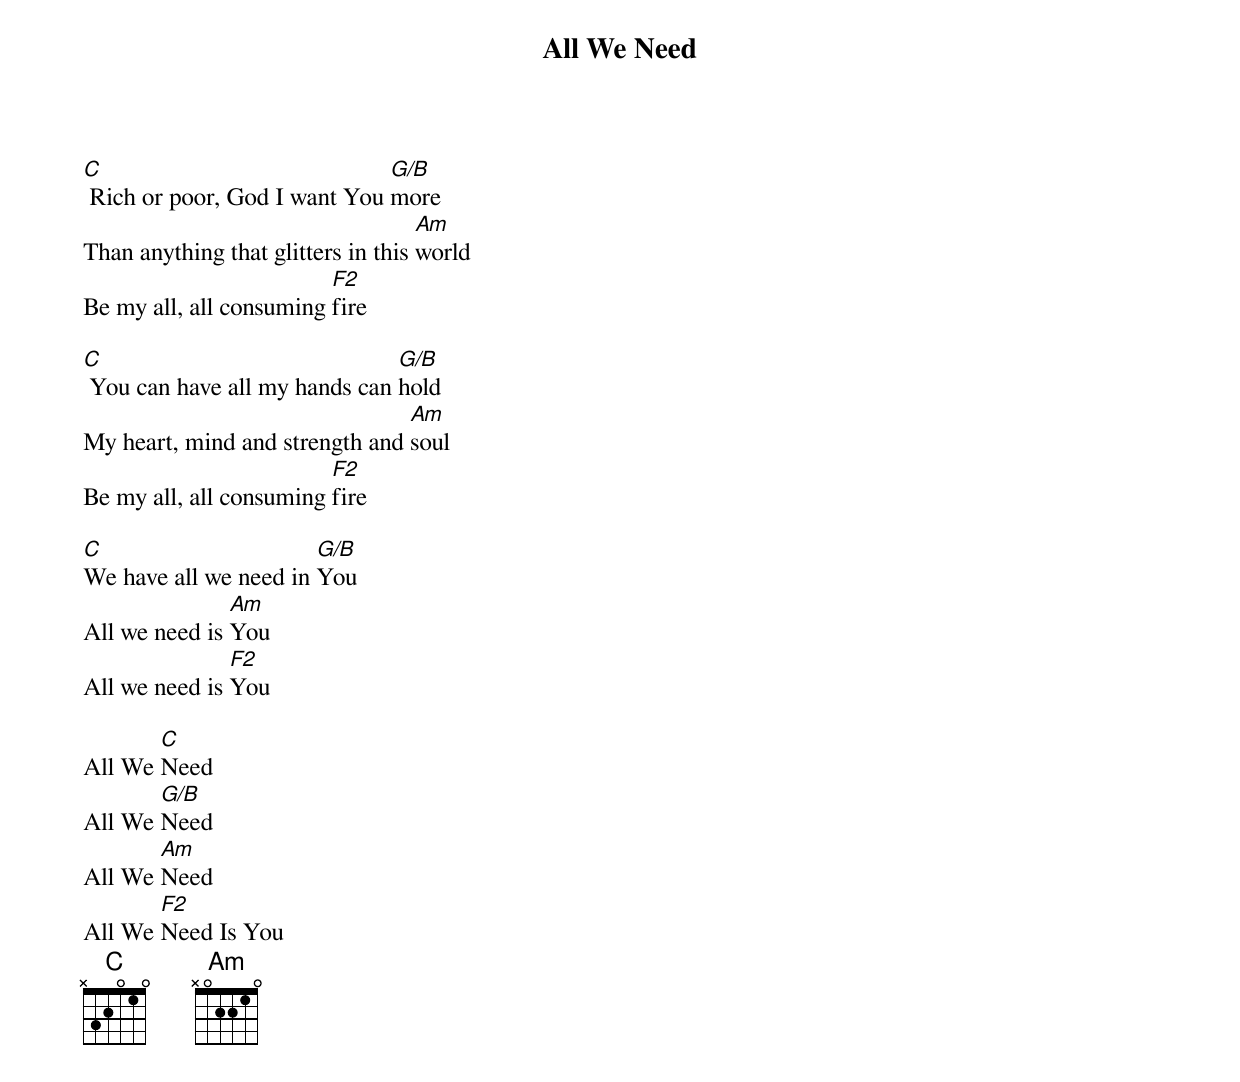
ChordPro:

{title: All We Need}
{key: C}
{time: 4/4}
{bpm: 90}
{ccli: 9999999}
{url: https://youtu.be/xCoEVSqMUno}
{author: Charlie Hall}
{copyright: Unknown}

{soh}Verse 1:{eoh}
[C] Rich or poor, God I want You [G/B]more
Than anything that glitters in this [Am]world
Be my all, all consuming [F2]fire

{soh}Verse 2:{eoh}
[C] You can have all my hands can [G/B]hold
My heart, mind and strength and [Am]soul
Be my all, all consuming [F2]fire

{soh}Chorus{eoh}
[C]We have all we need in [G/B]You
All we need is [Am]You
All we need is [F2]You

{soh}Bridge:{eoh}
All We [C]Need
All We [G/B]Need
All We [Am]Need
All We [F2]Need Is You
